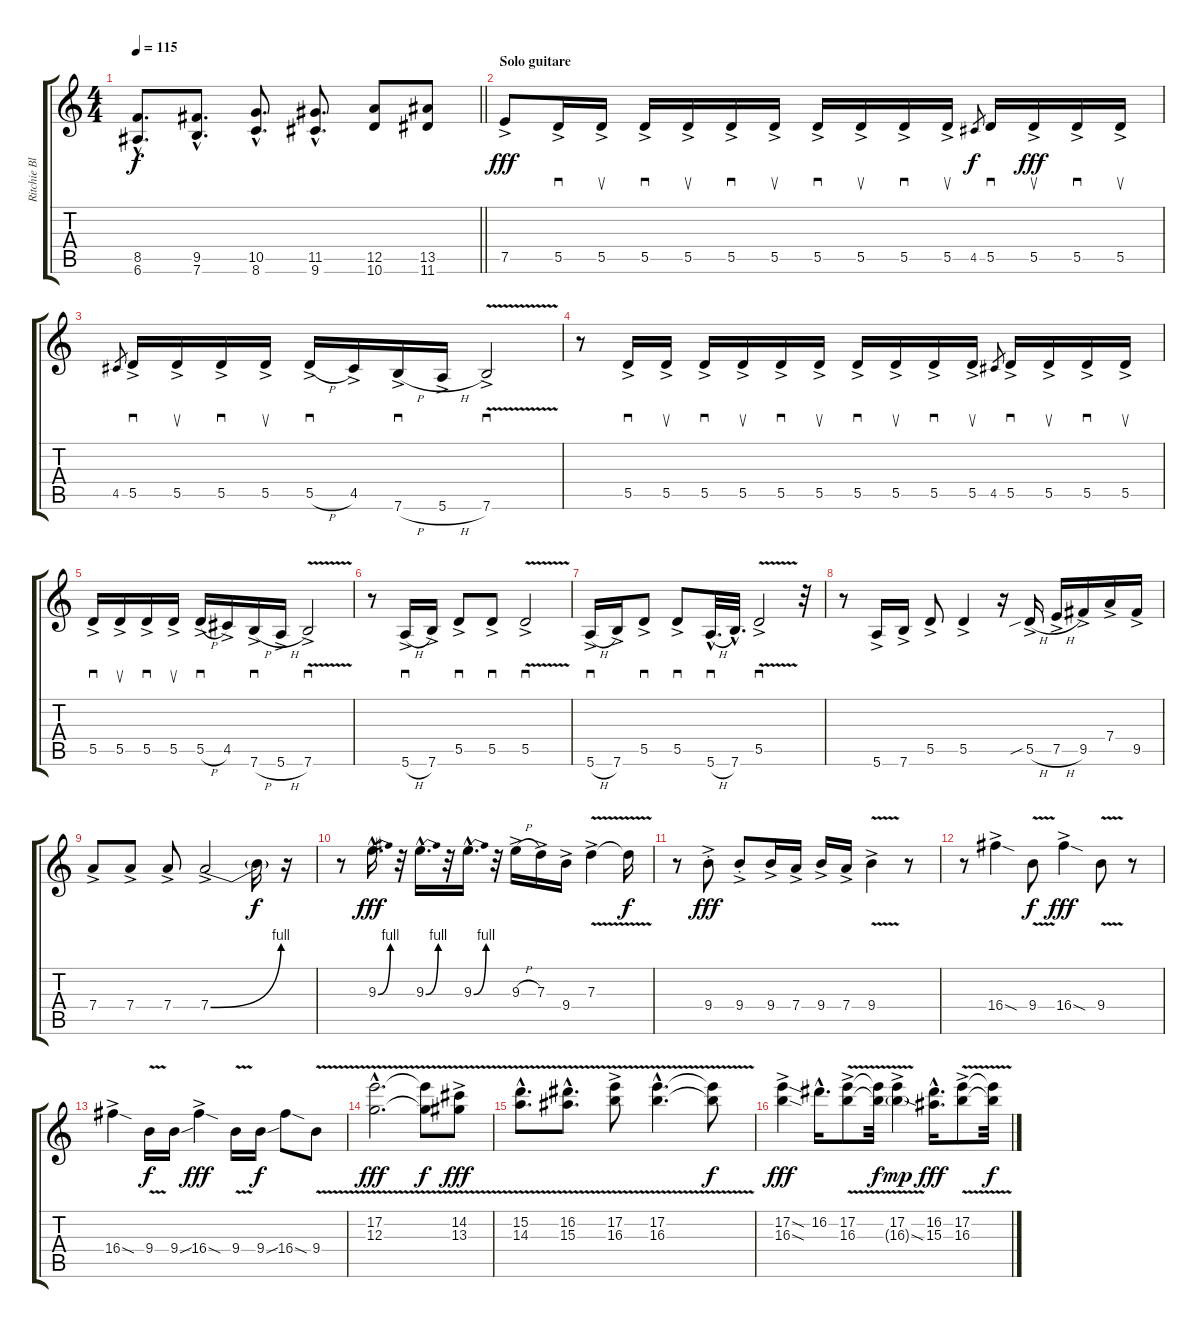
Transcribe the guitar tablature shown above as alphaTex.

\track ("Ritchie Blackmore" "Ritchie Bl") {instrument distortionguitar}
\staff {score tabs}
\tuning (E4 B3 G3 D3 A2 E2) {hide}
\ts (4 4)
\tempo 115
\clef g2
\barLineRight lightlight
\ks c
(8.5{hac} 6.6{hac}).8{d dy f} (9.5{hac} 7.6{hac}).8{d} (10.5{hac} 8.6{hac}).8{d} (11.5{hac} 9.6{hac}).8{d} (12.5 10.6).8 (13.5 11.6).8 |
\section ("" "Solo guitare")
7.5{ac}.8{dy fff volume 16} 5.5{ac}.16{sd} 5.5{ac}.16{su} 5.5{ac}.16{sd} 5.5{ac}.16{su} 5.5{ac}.16{sd} 5.5{ac}.16{su} 5.5{ac}.16{sd} 5.5{ac}.16{su} 5.5{ac}.16{sd} 5.5{ac}.16{su} 4.5.8{gr dy f} 5.5.16{sd} 5.5{ac}.16{su dy fff} 5.5{ac}.16{sd} 5.5{ac}.16{su} |
4.5.8{gr} 5.5{ac}.16{sd} 5.5{ac}.16{su} 5.5{ac}.16{sd} 5.5{ac}.16{su} 5.5{h ac}.16{sd} 4.5{ac}.16 7.6{h ac}.16{sd} 5.6{h ac}.16 7.6{v ac}.2{sd} |
r.8 5.5{ac}.16{sd} 5.5{ac}.16{su} 5.5{ac}.16{sd} 5.5{ac}.16{su} 5.5{ac}.16{sd} 5.5{ac}.16{su} 5.5{ac}.16{sd} 5.5{ac}.16{su} 5.5{ac}.16{sd} 5.5{ac}.16{su} 4.5.8{gr} 5.5{ac}.16{sd} 5.5{ac}.16{su} 5.5{ac}.16{sd} 5.5{ac}.16{su} |
5.5{ac}.16{sd} 5.5{ac}.16{su} 5.5{ac}.16{sd} 5.5{ac}.16{su} 5.5{h ac}.16{sd} 4.5{ac}.16 7.6{h ac}.16{sd} 5.6{h ac}.16 7.6{v ac}.2{sd} |
r.8 5.6{h ac}.16{sd} 7.6{ac}.16 5.5{ac}.8{sd} 5.5{ac}.8{sd} 5.5{v ac}.2{sd} |
5.6{h ac}.16{sd} 7.6{ac}.16 5.5{ac}.8{sd} 5.5{ac}.8{sd} 5.6{h hac}.32{d sd} 7.6{hac}.32{d} 5.5{v ac}.2{sd} r.32 |
r.8 5.6{ac}.16 7.6{ac}.16 5.5{ac}.8 5.5{ac}.4 r.16 5.5{sib h ac}.16 7.5{h ac}.16 9.5{ac}.16 7.4{ac}.16 9.5{ac}.16 |
7.4{ac}.8 7.4{ac}.8 7.4{ac}.8 7.4{be (bend 0 0 60 4) ac}.2 7.4{t}.16{dy f} r.16 |
r.8 9.3{be (bend 0 0 60 4) hac}.16{d dy fff} r.32 9.3{be (bend 0 0 60 4) hac}.16{d} r.32 9.3{be (bend 0 0 60 4) hac}.16{d} r.32 9.3{h ac}.16 7.3{ac}.16 9.4{ac}.16 7.3{v ac}.4 7.3{t}.16{dy f} |
r.8 9.4{ac st}.8{dy fff} 9.4{ac st}.8 9.4{ac}.16 7.4{ac}.16 9.4{ac}.16 7.4{ac}.16 9.4{v ac}.4 r.8 |
r.8 16.4{sod ac}.4 9.4{v}.8{dy f} 16.4{sod ac}.4{dy fff} 9.4{v}.8 r.8 |
16.4{sod ac}.4 9.4{v}.16{dy f} 9.4{sou}.16 16.4{sod ac}.4{dy fff} 9.4{v}.16 9.4{sou}.16{dy f} 16.4{sod}.8 9.4{v}.8 |
(17.2{v hac} 12.3{v hac}).2{d dy fff} (17.2{t} 12.3{t}).8{dy f} (14.2{ac} 13.3{v ac}).8{dy fff} |
(15.2{hac} 14.3{v hac}).8{d} (16.2{hac} 15.3{v hac}).8{d} (17.2{v ac} 16.3{ac}).8 (17.2{v hac} 16.3{hac}).4{d} (17.2{t} 16.3{t}).8{dy f} |
(17.2{sod ac} 16.3{sod ac}).4{dy fff} 16.2{hac}.16{d} (17.2{v ac} 16.3{ac}).8 (17.2{t} 16.3{t}).32{dy f} (17.2{v ac} 16.3{sod g}).4{dy mp} (16.2{hac} 15.3{hac}).16{d dy fff} (17.2{v ac} 16.3{ac}).8 (17.2{t} 16.3{t}).32{dy f}
